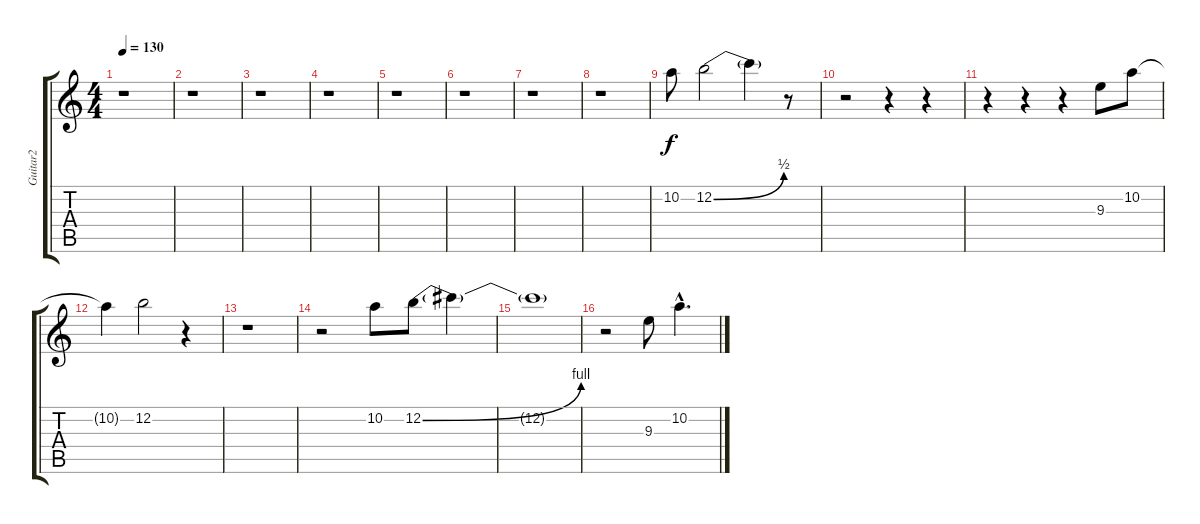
\track ("Guitar2" "Guitar2") {instrument electricguitarjazz}
\staff {score tabs}
\tuning (E4 B3 G3 D3 A2 E2) {hide}
\ts (4 4)
\tempo 130
\clef g2
\ks c
r.1{dy f} |
r.1 |
r.1 |
r.1 |
r.1 |
r.1 |
r.1 |
r.1 |
10.2.8{instrument distortionguitar} 12.2{be (bend 0 0 60 2)}.2 12.2{t}.4 r.8 |
r.2 r.4 r.4 |
r.4 r.4 r.4 9.3.8 10.2.8 |
10.2{t}.4 12.2.2 r.4 |
r.1 |
r.2 10.2.8 12.2{be (bend 0 0 60 4)}.8 12.2{t}.4 |
12.2{t}.1 |
r.2 9.3.8 10.2{hac}.4{d}
